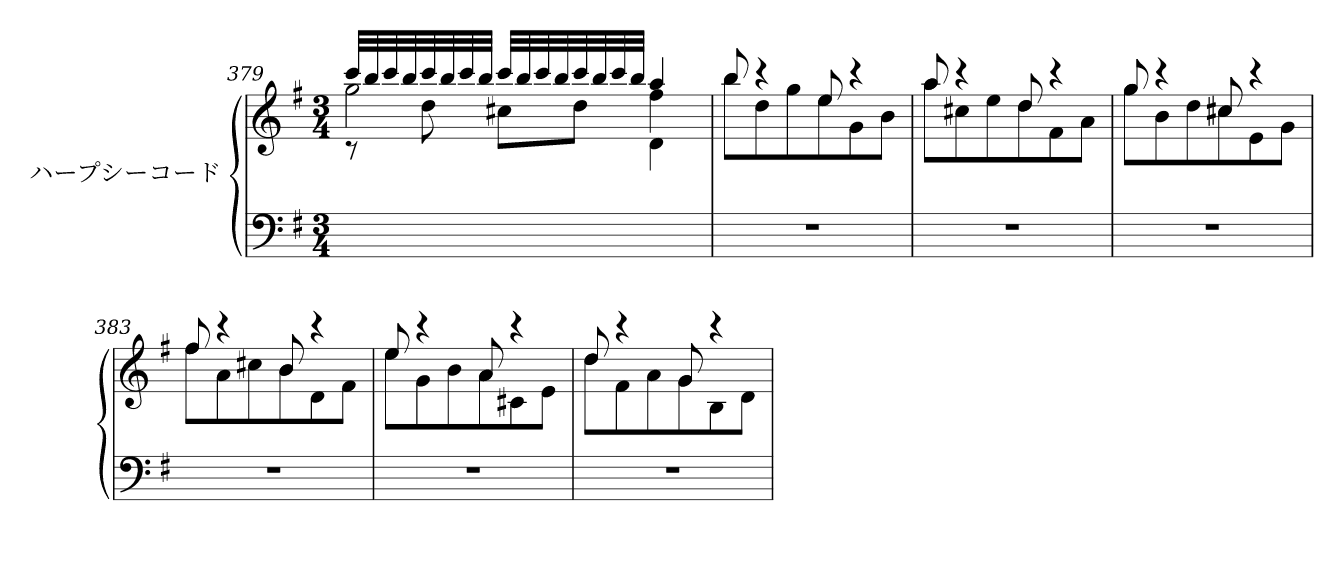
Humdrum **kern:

**kern	**kern
*part1	*part1
*staff2	*staff1
*I"ハープシーコード	*
!!LO:LB:g=z
*clefF4	*clefG2
*k[f#]	*k[f#]
*M3/4	*M3/4
=379	=379
*	*^
*	*	*^
8rff	32ccc/LLL	2gg\	8ryy
.	32bb/	.	.
.	32ccc/	.	.
.	32bb/	.	.
2ryy	32ccc/	.	8dd\
.	32bb/	.	.
.	32ccc/	.	.
.	32bb/JJJ	.	.
.	32ccc/LLL	.	8cc#X\L
.	32bb/	.	.
.	32ccc/	.	.
.	32bb/	.	.
.	32ccc/	.	8dd\J
.	32bb/	.	.
.	32ccc/	.	.
.	32bb/JJJ	.	.
.	4aa/	4ff#\	4d\
8ryy	.	.	.
*	*	*v	*v
=380	=380	=380
2.r	8bb/	8bb\L
.	4rccc	8dd\
.	.	8gg\
.	8ee/	8ee\
.	4rccc	8g\
.	.	8b\J
=381	=381	=381
2.r	8aa/	8aa\L
.	4rccc	8cc#X\
.	.	8ee\
.	8dd/	8dd\
.	4rccc	8f#\
.	.	8a\J
!!LO:LB:g=z	!!
=382	=382	=382
2.r	8gg/	8gg\L
.	4rccc	8b\
.	.	8dd\
.	8cc#X/	8cc#X\
.	4rccc	8e\
.	.	8g\J
=383	=383	=383
2.r	8ff#/	8ff#\L
.	4rccc	8a\
.	.	8cc#X\
.	8b/	8b\
.	4rccc	8d\
.	.	8f#\J
=384	=384	=384
2.r	8ee/	8ee\L
.	4rccc	8g\
.	.	8b\
.	8a/	8a\
.	4rccc	8c#X\
.	.	8e\J
=385	=385	=385
2.r	8dd/	8dd\L
.	4rccc	8f#\
.	.	8a\
.	8g/	8g\
.	4rccc	8B\
.	.	8d\J
*	*v	*v
=	=
*-	*-
